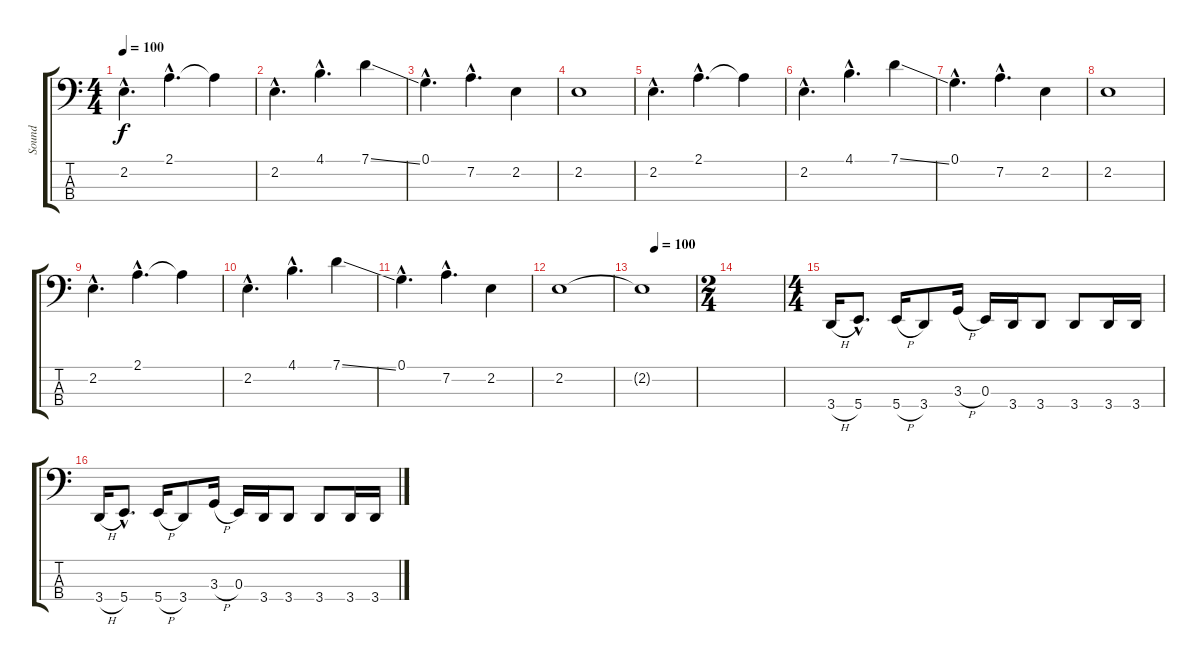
\track ("Sound" "Sound") {instrument slapbass2}
\staff {score tabs}
\tuning (G2 D2 E1 B0) {hide}
\ts (4 4)
\tempo 100
\clef f4
\ks c
2.2{hac}.4{d dy f} 2.1{hac}.4{d} 2.1{t}.4 |
2.2{hac}.4{d} 4.1{hac}.4{d} 7.1{ss}.4 |
0.1{hac}.4{d} 7.2{hac}.4{d} 2.2.4 |
2.2.1 |
2.2{hac}.4{d} 2.1{hac}.4{d} 2.1{t}.4 |
2.2{hac}.4{d} 4.1{hac}.4{d} 7.1{ss}.4 |
0.1{hac}.4{d} 7.2{hac}.4{d} 2.2.4 |
2.2.1 |
2.2{hac}.4{d} 2.1{hac}.4{d} 2.1{t}.4 |
2.2{hac}.4{d} 4.1{hac}.4{d} 7.1{ss}.4 |
0.1{hac}.4{d} 7.2{hac}.4{d} 2.2.4 |
2.2.1 |
\tempo (100 0.25)
2.2{t}.1 |
\ts (2 4)
|
\ts (4 4)
3.4{h}.16 5.4{hac}.8{d} 5.4{h}.16 3.4.8 3.3{h}.16 0.3.16 3.4.16 3.4.8 3.4.8 3.4.16 3.4.16 |
3.4{h}.16 5.4{hac}.8{d} 5.4{h}.16 3.4.8 3.3{h}.16 0.3.16 3.4.16 3.4.8 3.4.8 3.4.16 3.4.16
